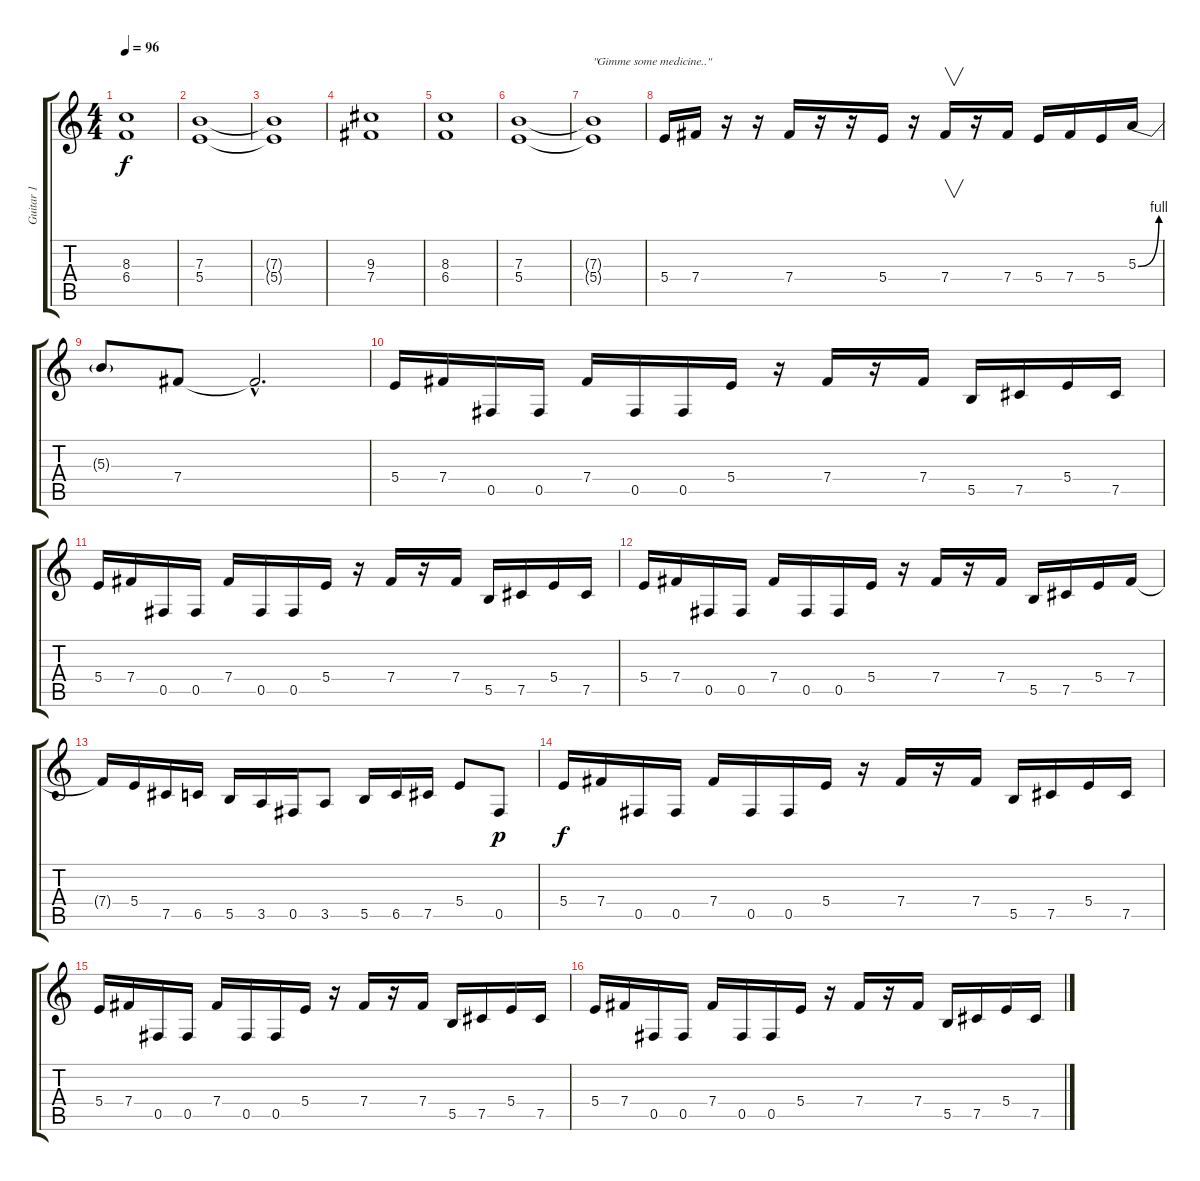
\track ("Guitar 1" "Guitar 1") {instrument overdrivenguitar}
\staff {score tabs}
\tuning (Db4 Ab3 E3 B2 Gb2 Db2) {hide}
\ts (4 4)
\tempo 96
\clef g2
\ks c
(8.3 6.4).1{dy f} |
(7.3 5.4).1 |
(7.3{t} 5.4{t}).1 |
(9.3 7.4).1 |
(8.3 6.4).1 |
(7.3 5.4).1 |
(7.3{t} 5.4{t}).1{txt "\"Gimme some medicine..\""} |
5.4.16 7.4.16 r.16 r.16 7.4.16 r.16 r.16 5.4.16 r.16 7.4.16{v} r.16 7.4.16 5.4.16 7.4.16 5.4.16 5.3{be (bend 0 0 60 4)}.16 |
5.3{t}.8 7.4.8 7.4{hac t}.2{d} |
5.4.16 7.4.16 0.5.16 0.5.16 7.4.16 0.5.16 0.5.16 5.4.16 r.16 7.4.16 r.16 7.4.16 5.5.16 7.5.16 5.4.16 7.5.16 |
5.4.16 7.4.16 0.5.16 0.5.16 7.4.16 0.5.16 0.5.16 5.4.16 r.16 7.4.16 r.16 7.4.16 5.5.16 7.5.16 5.4.16 7.5.16 |
5.4.16 7.4.16 0.5.16 0.5.16 7.4.16 0.5.16 0.5.16 5.4.16 r.16 7.4.16 r.16 7.4.16 5.5.16 7.5.16 5.4.16 7.4.16 |
7.4{t}.16 5.4.16 7.5.16 6.5.16 5.5.16 3.5.16 0.5.16 3.5.8 5.5.16 6.5.16 7.5.16 5.4.8 0.5.8{dy p} |
5.4.16{dy f} 7.4.16 0.5.16 0.5.16 7.4.16 0.5.16 0.5.16 5.4.16 r.16 7.4.16 r.16 7.4.16 5.5.16 7.5.16 5.4.16 7.5.16 |
5.4.16 7.4.16 0.5.16 0.5.16 7.4.16 0.5.16 0.5.16 5.4.16 r.16 7.4.16 r.16 7.4.16 5.5.16 7.5.16 5.4.16 7.5.16 |
5.4.16 7.4.16 0.5.16 0.5.16 7.4.16 0.5.16 0.5.16 5.4.16 r.16 7.4.16 r.16 7.4.16 5.5.16 7.5.16 5.4.16 7.5.16
